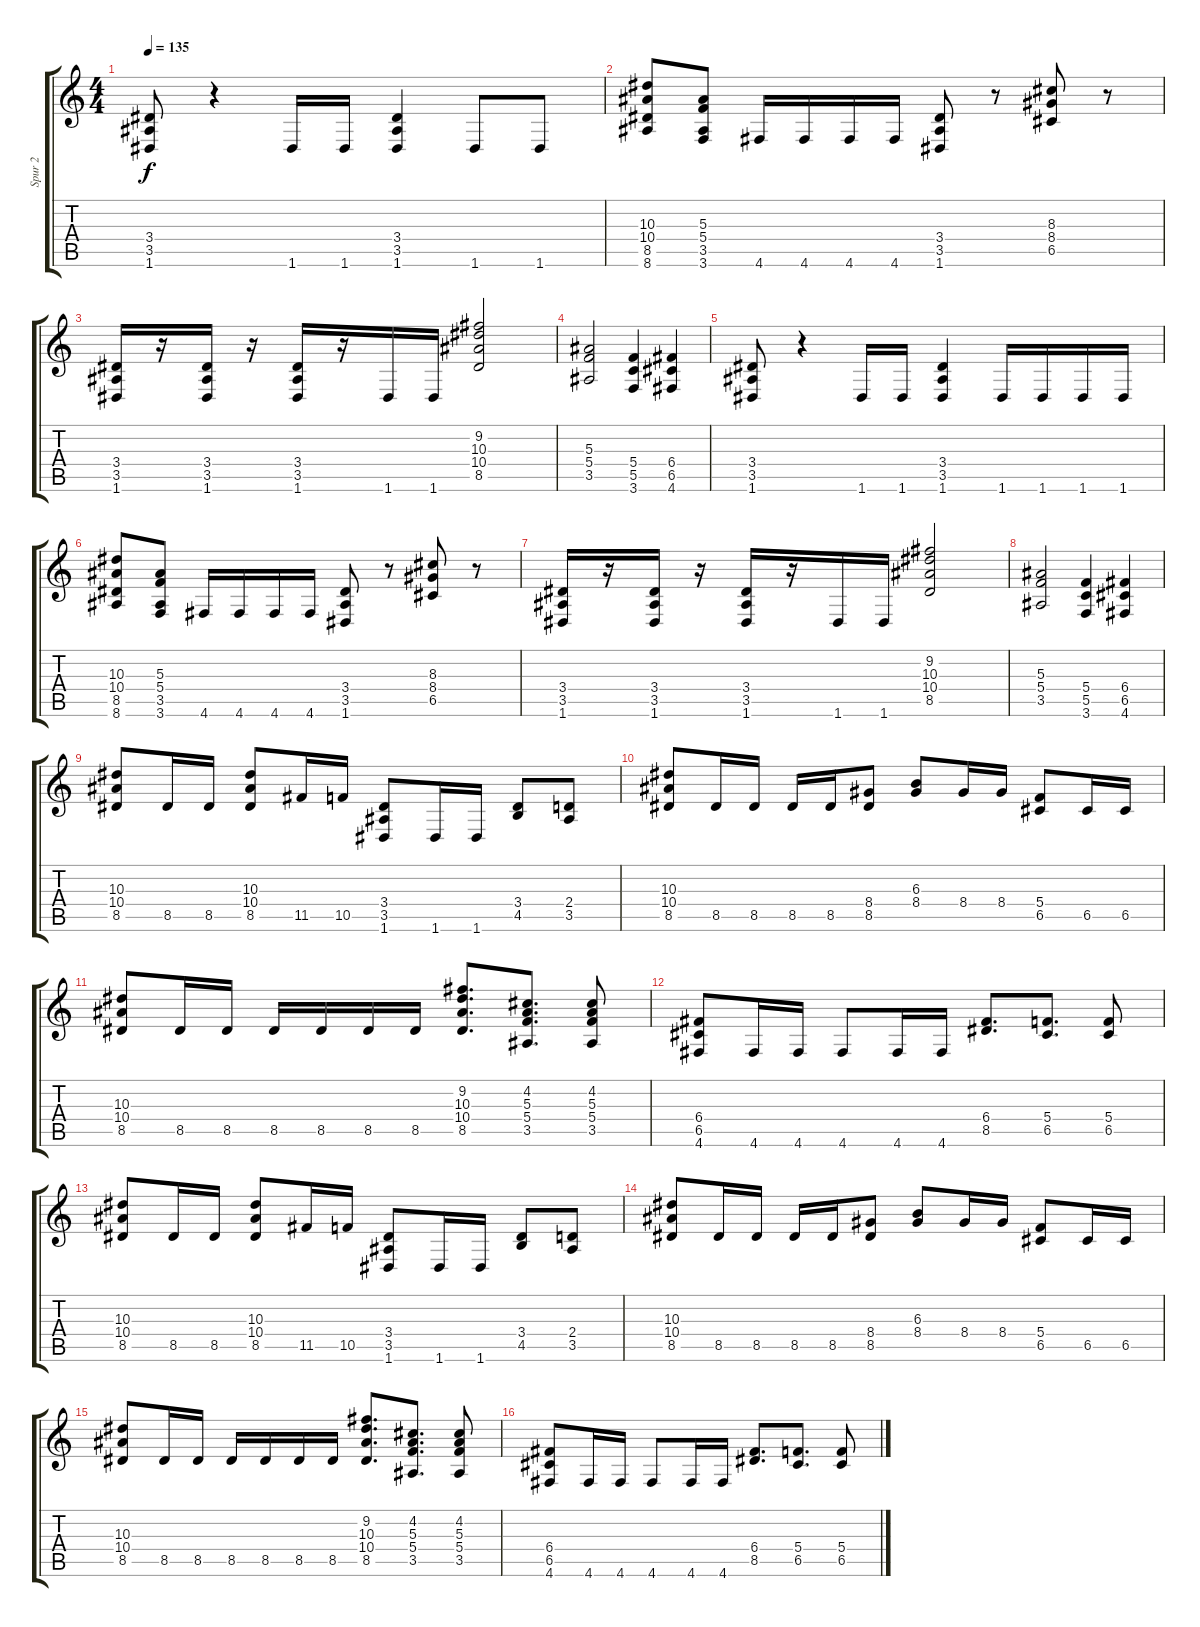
\track ("Spur 2" "Spur 2") {instrument distortionguitar}
\staff {score tabs}
\tuning (D4 A3 F3 C3 G2 D2) {hide}
\ts (4 4)
\tempo 135
\clef g2
\ks c
(3.4 3.5 1.6).8{dy f} r.4 1.6.16 1.6.16 (3.4 3.5 1.6).4 1.6.8 1.6.8 |
(10.3 10.4 8.5 8.6).8 (5.3 5.4 3.5 3.6).8 4.6.16 4.6.16 4.6.16 4.6.16 (3.4 3.5 1.6).8 r.8 (8.3 8.4 6.5).8 r.8 |
(3.4 3.5 1.6).16 r.16 (3.4 3.5 1.6).16 r.16 (3.4 3.5 1.6).16 r.16 1.6.16 1.6.16 (9.2 10.3 10.4 8.5).2 |
(5.3 5.4 3.5).2 (5.4 5.5 3.6).4 (6.4 6.5 4.6).4 |
(3.4 3.5 1.6).8 r.4 1.6.16 1.6.16 (3.4 3.5 1.6).4 1.6.16 1.6.16 1.6.16 1.6.16 |
(10.3 10.4 8.5 8.6).8 (5.3 5.4 3.5 3.6).8 4.6.16 4.6.16 4.6.16 4.6.16 (3.4 3.5 1.6).8 r.8 (8.3 8.4 6.5).8 r.8 |
(3.4 3.5 1.6).16 r.16 (3.4 3.5 1.6).16 r.16 (3.4 3.5 1.6).16 r.16 1.6.16 1.6.16 (9.2 10.3 10.4 8.5).2 |
(5.3 5.4 3.5).2 (5.4 5.5 3.6).4 (6.4 6.5 4.6).4 |
(10.3 10.4 8.5).8 8.5.16 8.5.16 (10.3 10.4 8.5).8 11.5.16 10.5.16 (3.4 3.5 1.6).8 1.6.16 1.6.16 (3.4 4.5).8 (2.4 3.5).8 |
(10.3 10.4 8.5).8 8.5.16 8.5.16 8.5.16 8.5.16 (8.4 8.5).8 (6.3 8.4).8 8.4.16 8.4.16 (5.4 6.5).8 6.5.16 6.5.16 |
(10.3 10.4 8.5).8 8.5.16 8.5.16 8.5.16 8.5.16 8.5.16 8.5.16 (9.2 10.3 10.4 8.5).8{d} (4.2 5.3 5.4 3.5).8{d} (4.2 5.3 5.4 3.5).8 |
(6.4 6.5 4.6).8 4.6.16 4.6.16 4.6.8 4.6.16 4.6.16 (6.4 8.5).8{d} (5.4 6.5).8{d} (5.4 6.5).8 |
(10.3 10.4 8.5).8 8.5.16 8.5.16 (10.3 10.4 8.5).8 11.5.16 10.5.16 (3.4 3.5 1.6).8 1.6.16 1.6.16 (3.4 4.5).8 (2.4 3.5).8 |
(10.3 10.4 8.5).8 8.5.16 8.5.16 8.5.16 8.5.16 (8.4 8.5).8 (6.3 8.4).8 8.4.16 8.4.16 (5.4 6.5).8 6.5.16 6.5.16 |
(10.3 10.4 8.5).8 8.5.16 8.5.16 8.5.16 8.5.16 8.5.16 8.5.16 (9.2 10.3 10.4 8.5).8{d} (4.2 5.3 5.4 3.5).8{d} (4.2 5.3 5.4 3.5).8 |
(6.4 6.5 4.6).8 4.6.16 4.6.16 4.6.8 4.6.16 4.6.16 (6.4 8.5).8{d} (5.4 6.5).8{d} (5.4 6.5).8
